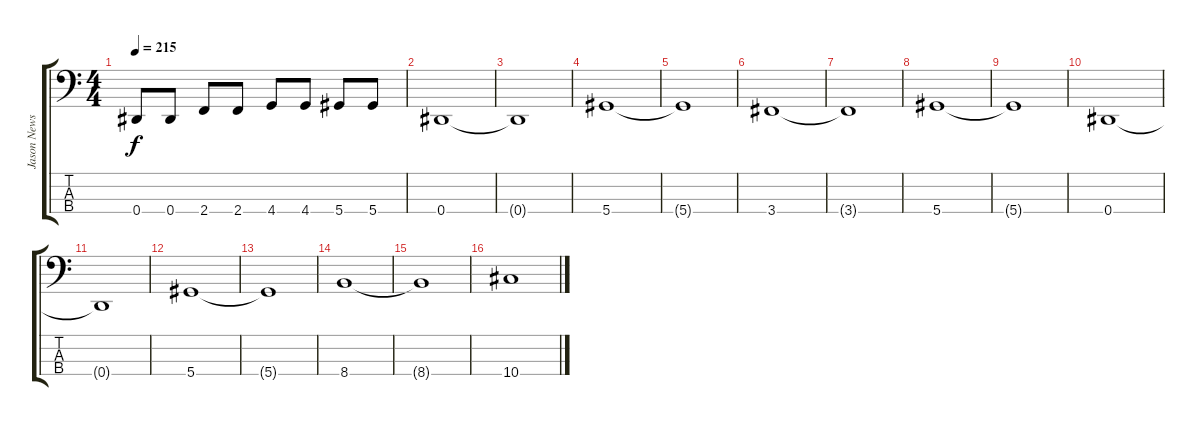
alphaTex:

\track ("Jason Newsted" "Jason News") {instrument electricbasspick}
\staff {score tabs}
\tuning (Gb2 Db2 Ab1 Eb1) {hide}
\ts (4 4)
\tempo 215
\clef f4
\ks c
0.4.8{dy f} 0.4.8 2.4.8 2.4.8 4.4.8 4.4.8 5.4.8 5.4.8 |
0.4.1 |
0.4{t}.1 |
5.4.1 |
5.4{t}.1 |
3.4.1 |
3.4{t}.1 |
5.4.1 |
5.4{t}.1 |
0.4.1 |
0.4{t}.1 |
5.4.1 |
5.4{t}.1 |
8.4.1 |
8.4{t}.1 |
10.4.1
